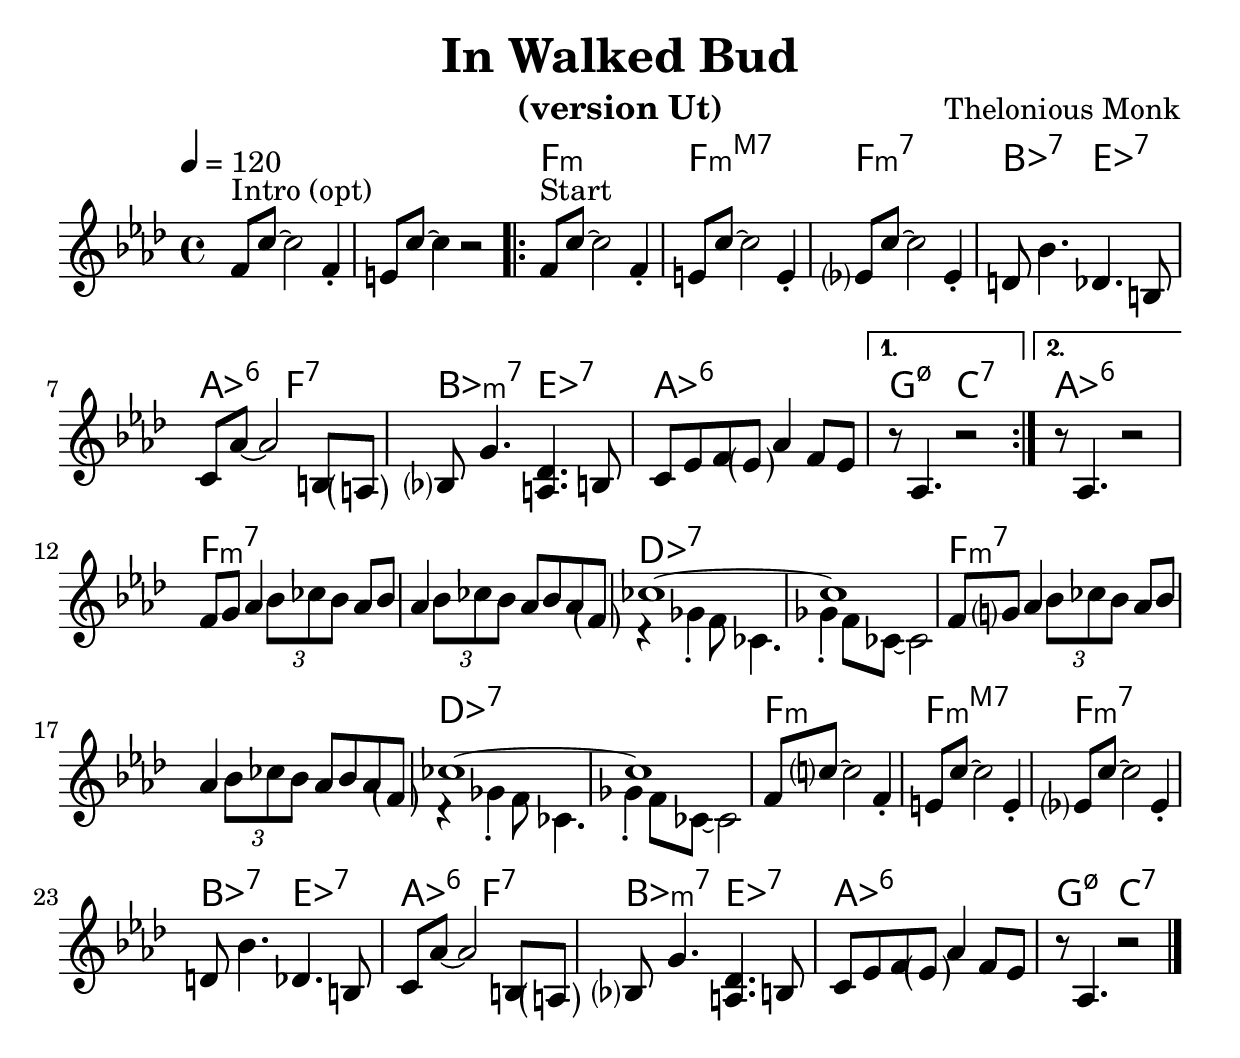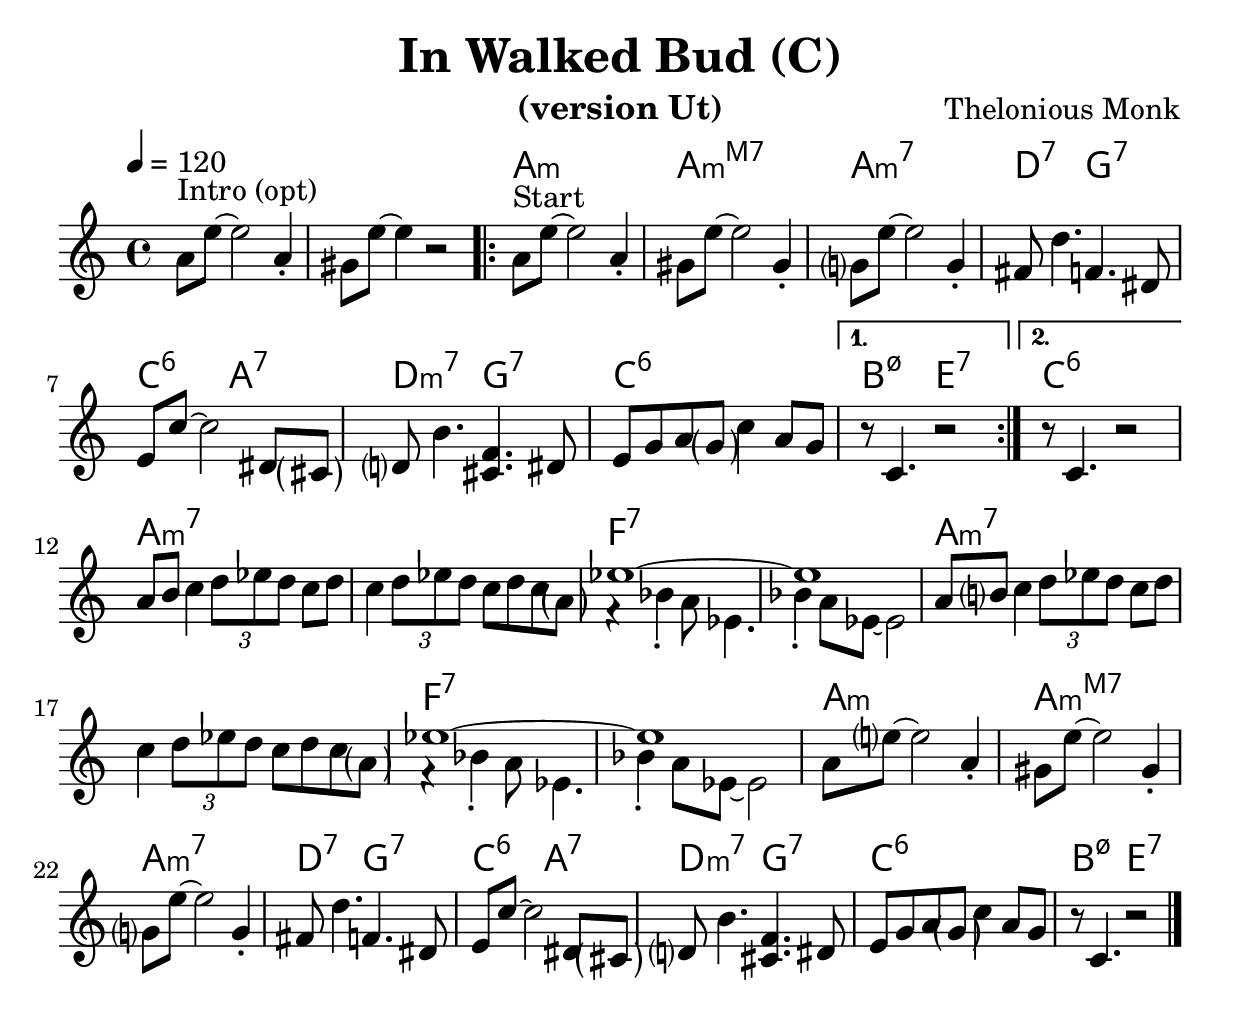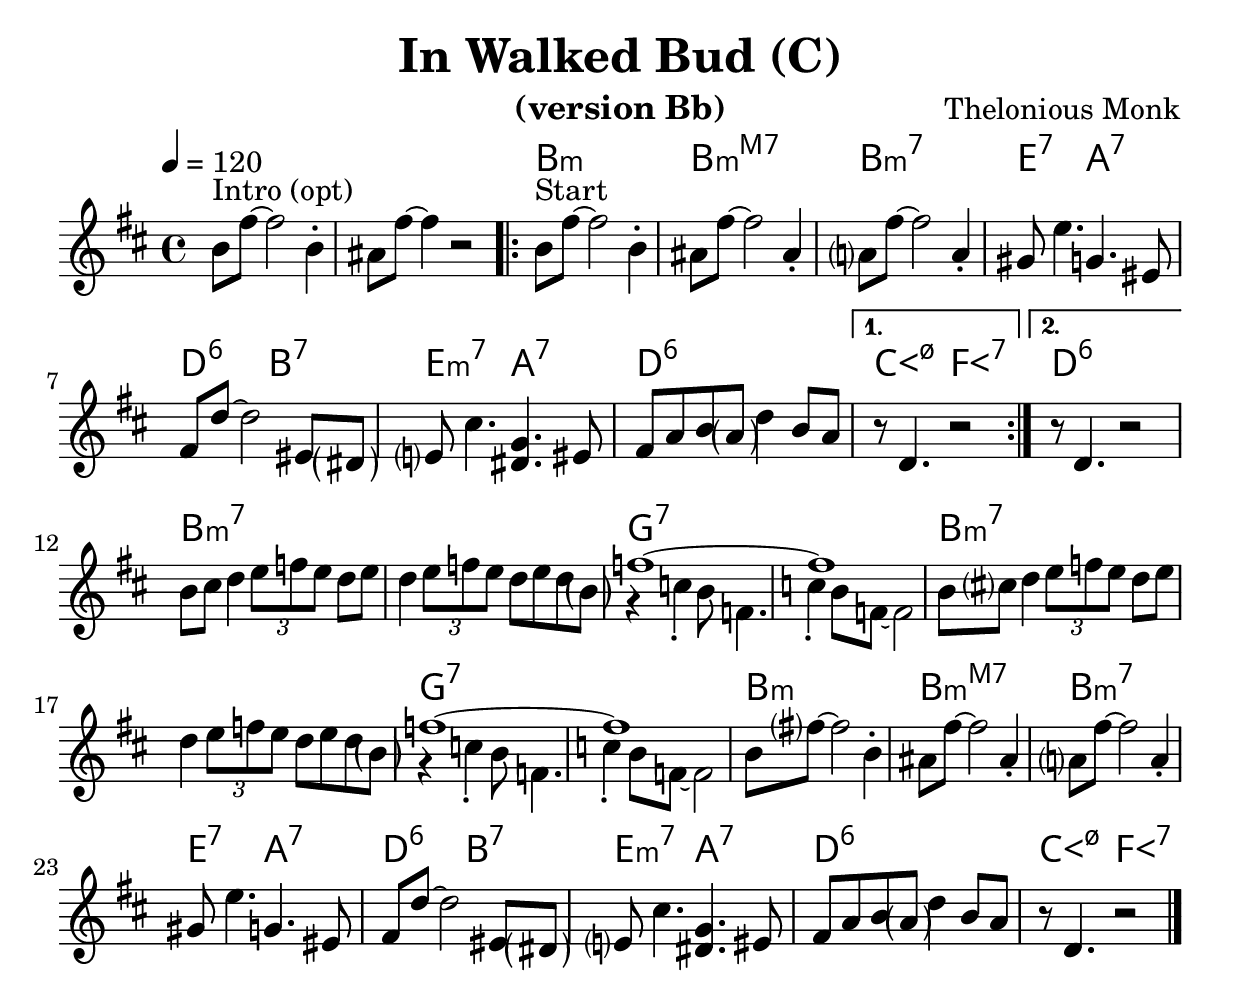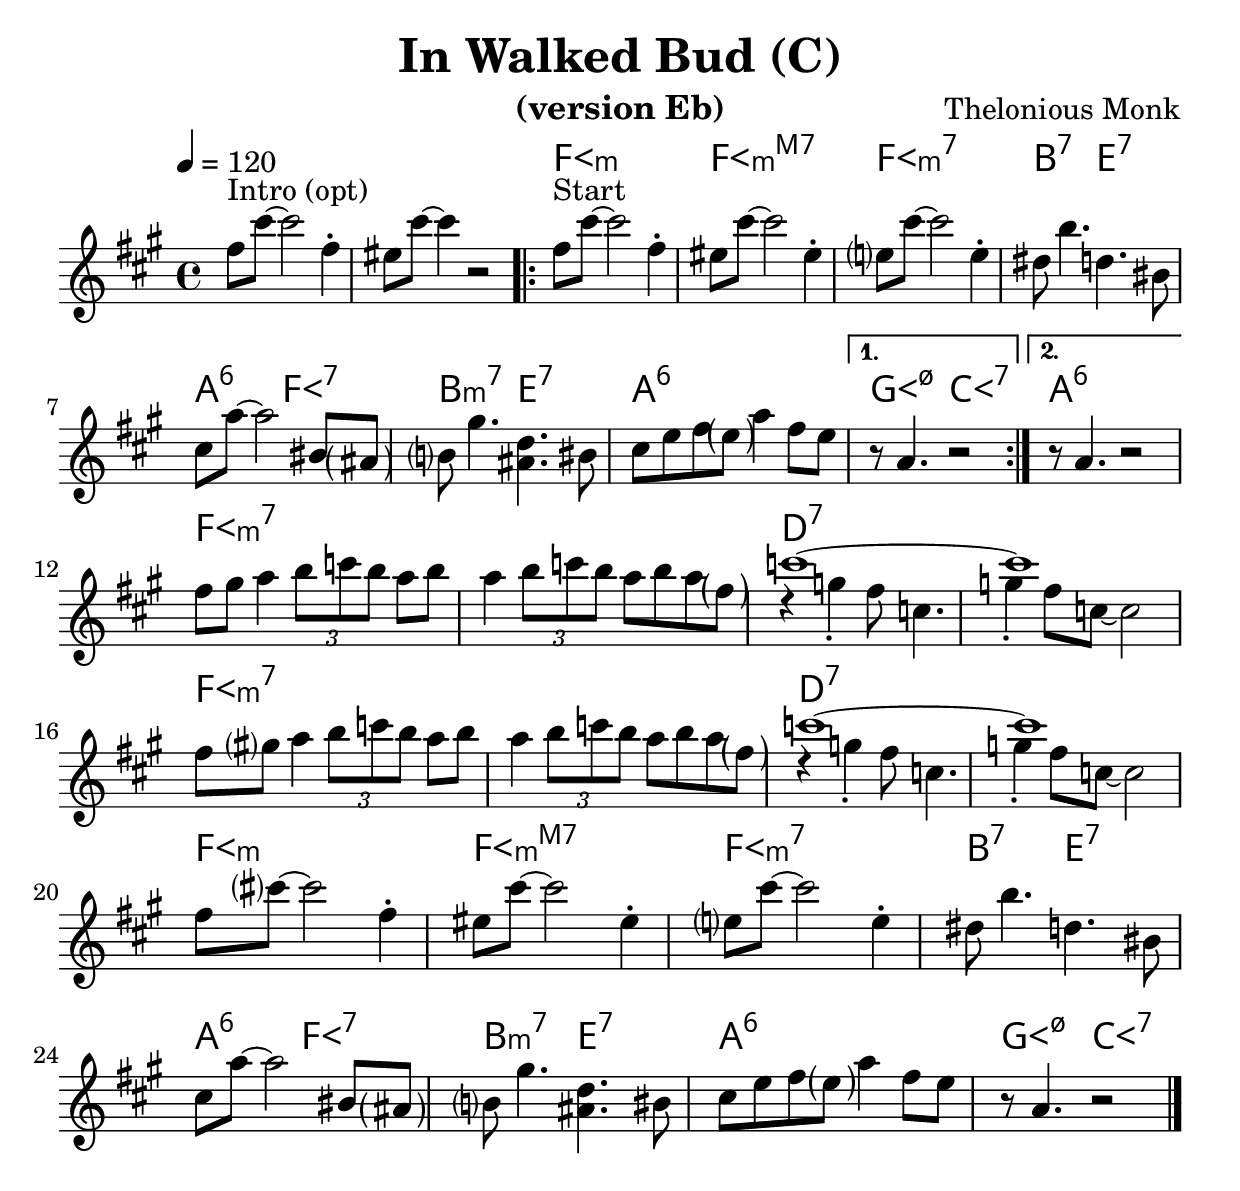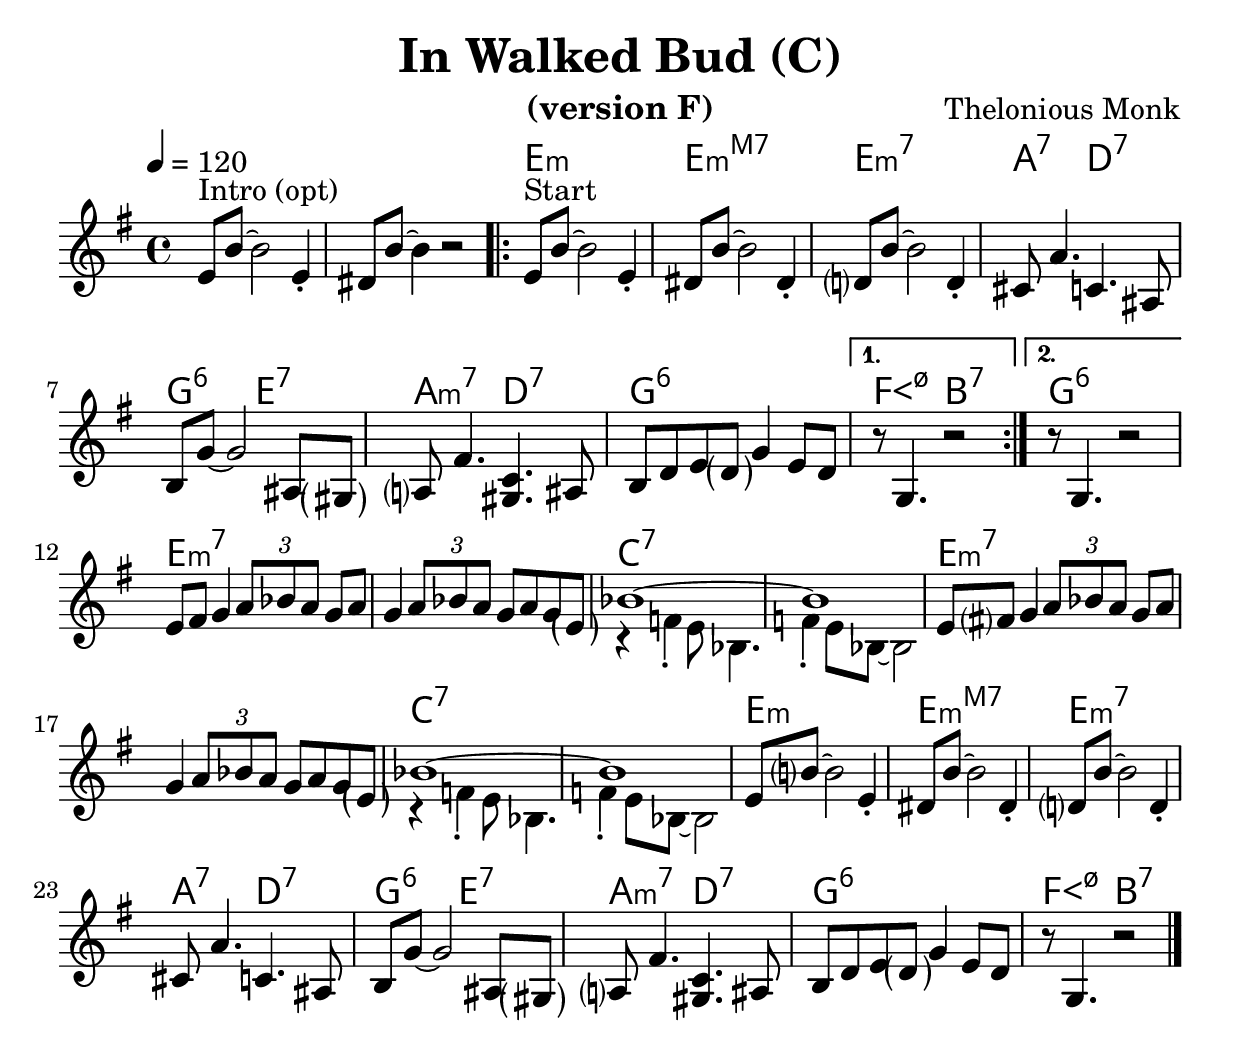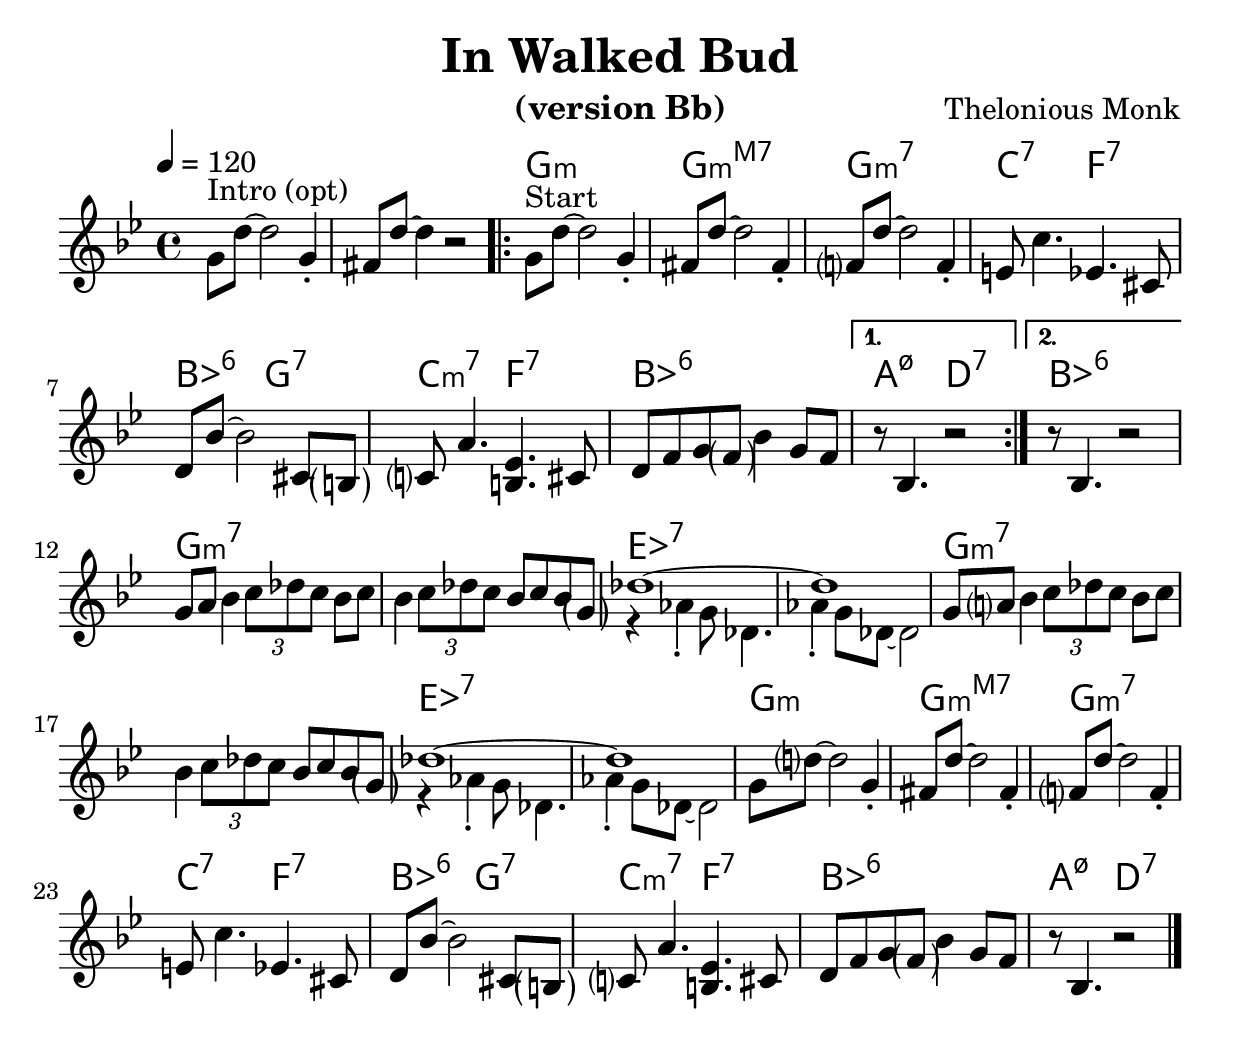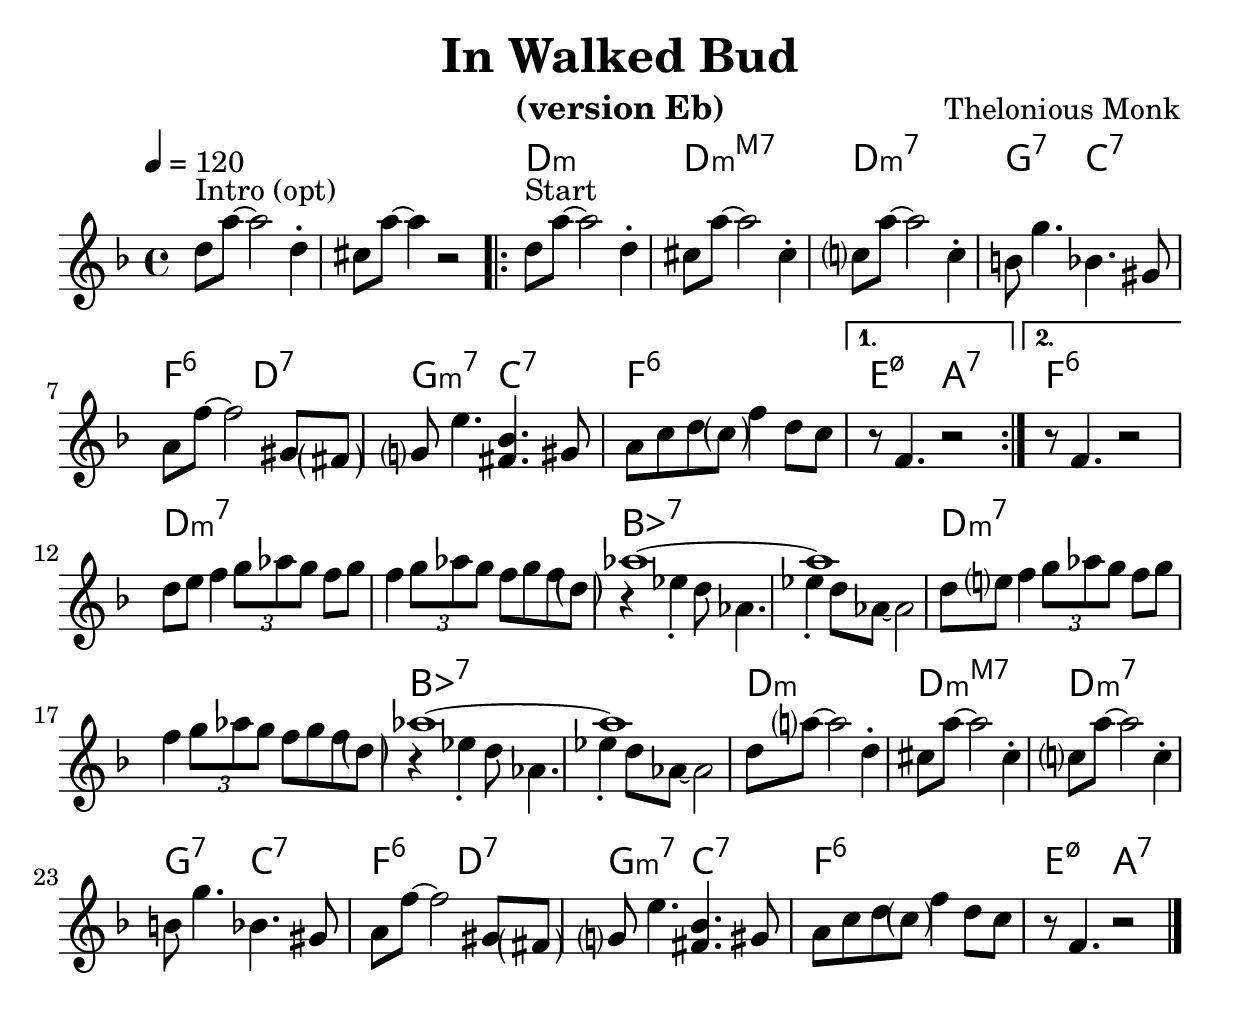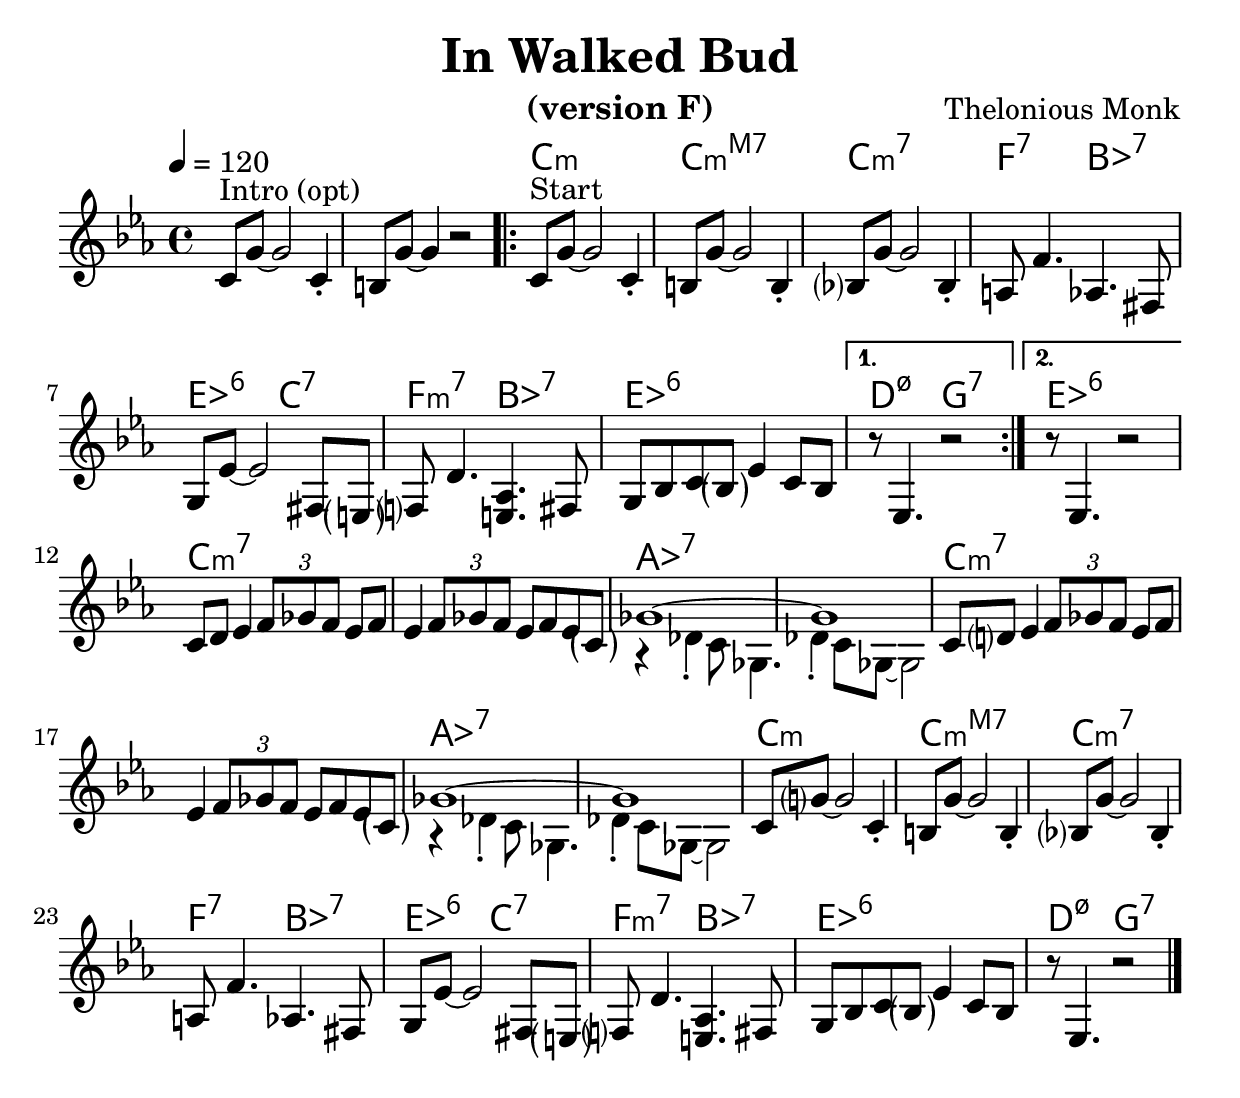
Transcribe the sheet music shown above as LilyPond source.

% Created on Mon Sep 20 15:23:38 CEST 2010
\version "2.24.0"

#(set-global-staff-size 26)
#(set-default-paper-size "a4")

\include "utils/AccordsJazzDefs.ly"

\paper { indent = 0\cm} 


\header {
	title = "In Walked Bud" 
 	composer = "Thelonious Monk"
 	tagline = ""

}


accords = \chords {
		s1 s 
		\repeat volta 2 {f1:m f:maj7.3- f:m7 bes2:7 es:7
		aes:6 f:7 bes:m7 es:7 aes1:6}
		\alternative {{g2:m7.5- c:7}{aes1:6}}
		f:m7 s des:7 s
		f:m7 s des:7 s
		f1:m f:maj7.3- f:m7 bes2:7 es:7
		aes:6 f:7 bes:m7 es:7 aes1:6
		g2:m7.5- c:7
	%c1:m7.5+.9+ % un accord
	%es:m7 % un deuxiÃƒÂ¨me
}

staffViolon = \new Staff {
	\time 4/4
	\tempo 4 = 120 
	\set Staff.midiInstrument = "violin"
	\key aes \major
	\clef treble
	\accidentalStyle modern-cautionary
	\relative c' { 	
 % Type notes here 
\compressEmptyMeasures
f8^"Intro (opt)"  c'~ c2 f,4-.
e8 c'~ c4 r2
\repeat volta 2 {
	f,8^"Start" c'~ c2 f,4-.
	e8 c'~ c2 e,4-.
	es8 c'~ c2 es,4-.
	d8 bes'4. des,4. b8
	\override Parentheses.padding = #0.3
	\override Parentheses.font-size = #2
	c aes'~ aes2 b,8 <\parenthesize a>
	bes g'4. <des a> b8
	c es f <\parenthesize es> aes4 f8 es
}
\alternative {
	{r aes,4. r2}
	{r8 aes4. r2}
}
\break
f'8 g aes4 \tuplet 3/2 {bes8 ces bes} aes bes
aes4 \tuplet 3/2 {bes8 ces bes} aes bes aes <\parenthesize f>
<<{ces'1~ ces}\\
{d,4 \rest \stemDown ges-. f8 ces4. ges'4-. f8 ces~ ces2}>>
\stemNeutral
f8 g aes4 \tuplet 3/2 {bes8 ces bes} aes bes
aes4 \tuplet 3/2 {bes8 ces bes} aes bes aes <\parenthesize f>
<<{ces'1~ ces}\\
{d,4 \rest \stemDown ges-. f8 ces4. ges'4-. f8 ces~ ces2}>>
\stemNeutral
	f8 c'~ c2 f,4-.
	e8 c'~ c2 e,4-.
	es8 c'~ c2 es,4-.
	d8 bes'4. des,4. b8
	\override Parentheses.padding = #0.3
	\override Parentheses.font-size = #2
	c aes'~ aes2 b,8 \parenthesize a
	bes g'4. <des a> b8
	c es f \parenthesize es aes4 f8 es
	r aes,4. r2 \bar "|."
%c4^\markup{Essai} cis c cis
%\mark \markup {\musicglyph "scripts.coda" }
%c cis c c
	}
}


theme = \staffViolon

\include "utils/books.ly"


\header {
	title = "In Walked Bud (C)"
 	composer = "Thelonious Monk"
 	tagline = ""

}


\bookOutputName "In_Walked_bud_chant"


accords = {\transpose aes c' {\accords}}
theme = {\transpose aes c' {\staffViolon}}


\include "utils/books.ly"

